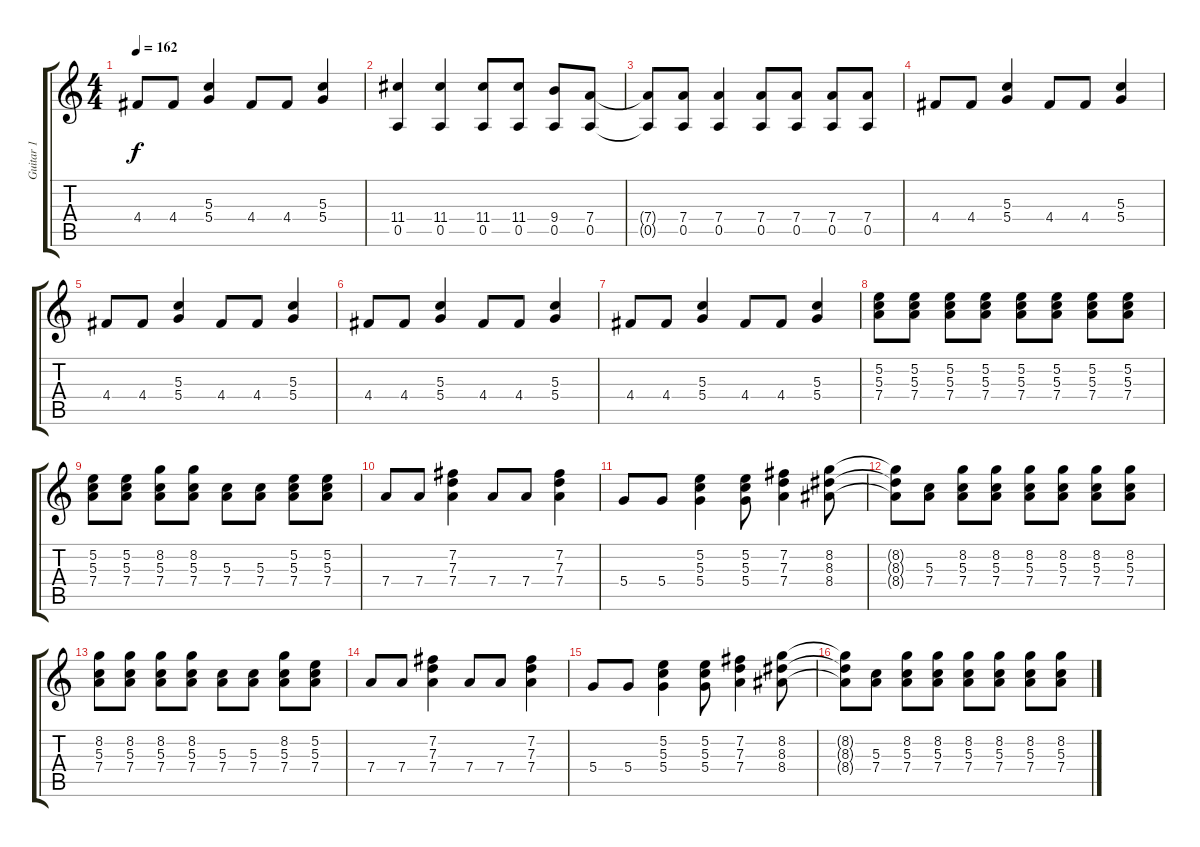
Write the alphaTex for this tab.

\track ("Guitar 1" "Guitar 1") {instrument electricguitarclean}
\staff {score tabs}
\tuning (E4 B3 G3 D3 A2 E2) {hide}
\ts (4 4)
\tempo 162
\clef g2
\ks c
4.4.8{dy f} 4.4.8 (5.3 5.4).4 4.4.8 4.4.8 (5.3 5.4).4 |
(11.4 0.5).4 (11.4 0.5).4 (11.4 0.5).8 (11.4 0.5).8 (9.4 0.5).8 (7.4 0.5).8 |
(7.4{t} 0.5{t}).8 (7.4 0.5).8 (7.4 0.5).4 (7.4 0.5).8 (7.4 0.5).8 (7.4 0.5).8 (7.4 0.5).8 |
4.4.8 4.4.8 (5.3 5.4).4 4.4.8 4.4.8 (5.3 5.4).4 |
4.4.8 4.4.8 (5.3 5.4).4 4.4.8 4.4.8 (5.3 5.4).4 |
4.4.8 4.4.8 (5.3 5.4).4 4.4.8 4.4.8 (5.3 5.4).4 |
4.4.8 4.4.8 (5.3 5.4).4 4.4.8 4.4.8 (5.3 5.4).4 |
(5.2 5.3 7.4).8 (5.2 5.3 7.4).8 (5.2 5.3 7.4).8 (5.2 5.3 7.4).8 (5.2 5.3 7.4).8 (5.2 5.3 7.4).8 (5.2 5.3 7.4).8 (5.2 5.3 7.4).8 |
(5.2 5.3 7.4).8 (5.2 5.3 7.4).8 (8.2 5.3 7.4).8 (8.2 5.3 7.4).8 (5.3 7.4).8 (5.3 7.4).8 (5.2 5.3 7.4).8 (5.2 5.3 7.4).8 |
7.4.8 7.4.8 (7.2 7.3 7.4).4 7.4.8 7.4.8 (7.2 7.3 7.4).4 |
5.4.8 5.4.8 (5.2 5.3 5.4).4 (5.2 5.3 5.4).8 (7.2 7.3 7.4).4 (8.2 8.3 8.4).8 |
(8.2{t} 8.3{t} 8.4{t}).8 (5.3 7.4).8 (8.2 5.3 7.4).8 (8.2 5.3 7.4).8 (8.2 5.3 7.4).8 (8.2 5.3 7.4).8 (8.2 5.3 7.4).8 (8.2 5.3 7.4).8 |
(8.2 5.3 7.4).8 (8.2 5.3 7.4).8 (8.2 5.3 7.4).8 (8.2 5.3 7.4).8 (5.3 7.4).8 (5.3 7.4).8 (8.2 5.3 7.4).8 (5.2 5.3 7.4).8 |
7.4.8 7.4.8 (7.2 7.3 7.4).4 7.4.8 7.4.8 (7.2 7.3 7.4).4 |
5.4.8 5.4.8 (5.2 5.3 5.4).4 (5.2 5.3 5.4).8 (7.2 7.3 7.4).4 (8.2 8.3 8.4).8 |
(8.2{t} 8.3{t} 8.4{t}).8 (5.3 7.4).8 (8.2 5.3 7.4).8 (8.2 5.3 7.4).8 (8.2 5.3 7.4).8 (8.2 5.3 7.4).8 (8.2 5.3 7.4).8 (8.2 5.3 7.4).8
